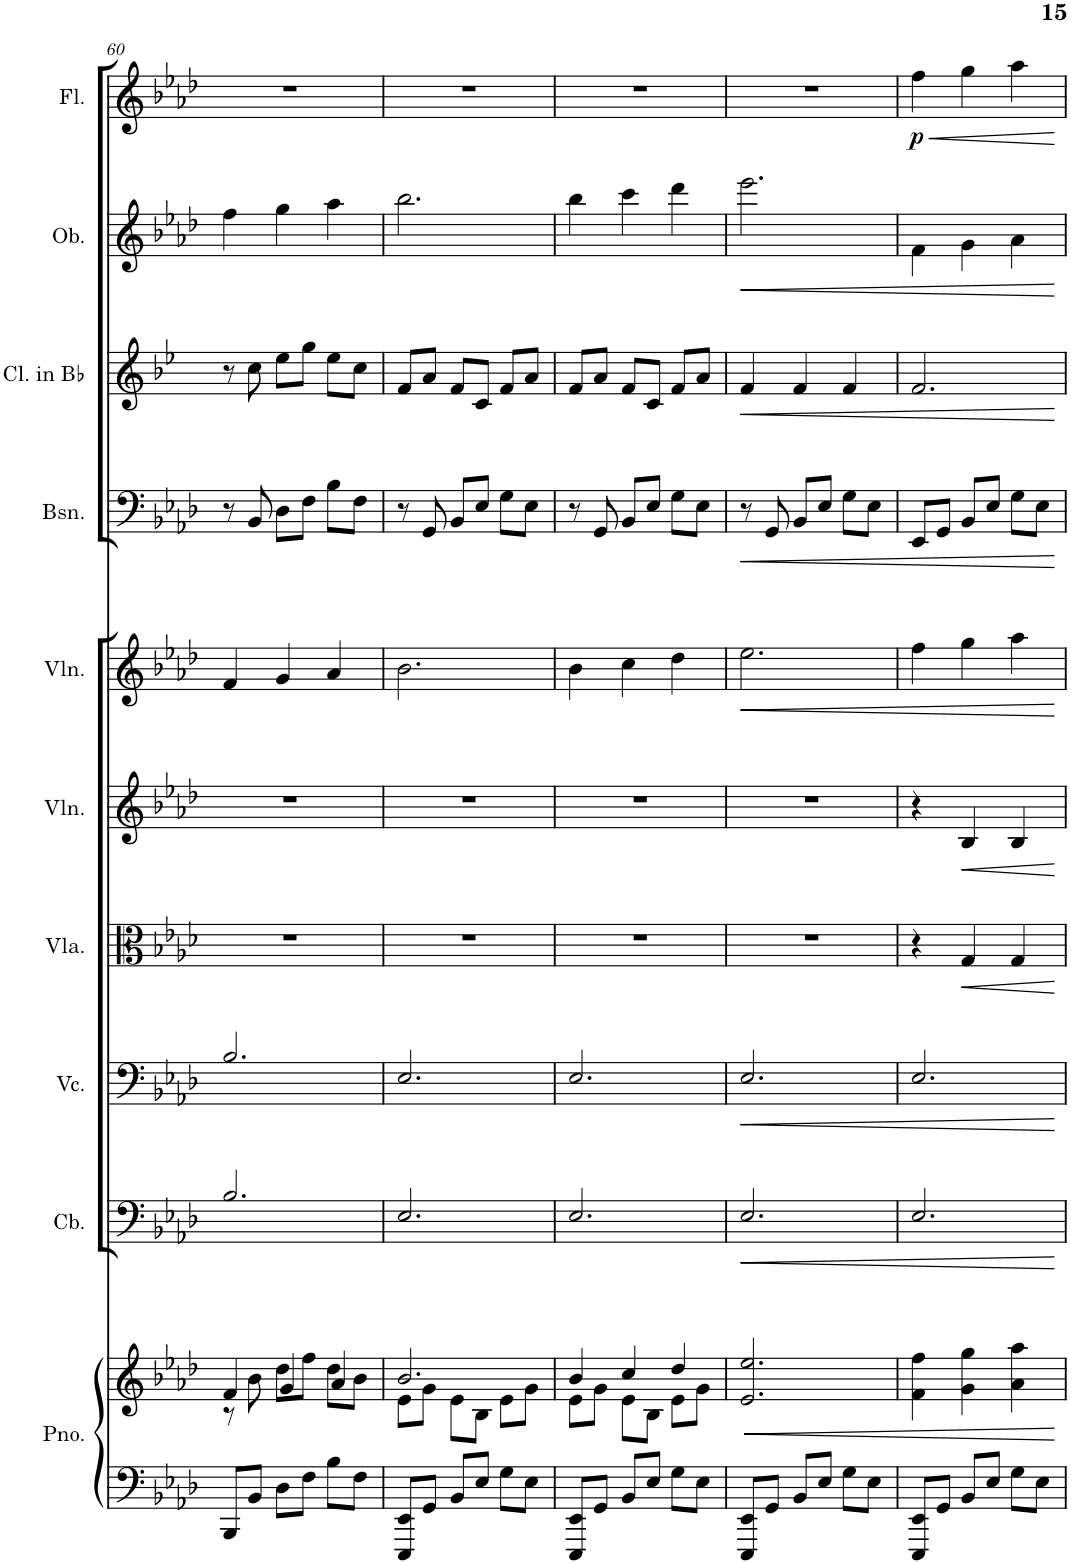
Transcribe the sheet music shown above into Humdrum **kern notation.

**kern	**kern	**dynam	**kern	**dynam	**kern	**dynam	**kern	**dynam	**kern	**dynam	**kern	**dynam	**kern	**dynam	**kern	**dynam	**kern	**dynam	**kern	**dynam
*part10	*part10	*part10	*part9	*part9	*part8	*part8	*part7	*part7	*part6	*part6	*part5	*part5	*part4	*part4	*part3	*part3	*part2	*part2	*part1	*part1
*staff11	*staff10	*staff10/11	*staff9	*staff9	*staff8	*staff8	*staff7	*staff7	*staff6	*staff6	*staff5	*staff5	*staff4	*staff4	*staff3	*staff3	*staff2	*staff2	*staff1	*staff1
*I"Piano	*	*	*I"Contrabbasso	*	*I"Violoncello	*	*I"Viola	*	*I"Violino II	*	*I"Violino I	*	*I"Fagotto	*	*I"Clarinetto	*	*I"Oboe	*	*I"Flauto	*
*I'Pno.	*	*	*I'Cb.	*	*I'Vc.	*	*I'Vla.	*	*I'Vln.	*	*I'Vln.	*	*	*	*	*	*I'Ob.	*	*I'Fl.	*
!!LO:PB:g=z
*clefF4	*clefG2	*	*clefF4	*	*clefF4	*	*clefC3	*	*clefG2	*	*clefG2	*	*clefF4	*	*clefG2	*	*clefG2	*	*clefG2	*
*	*	*	*Trd7c12	*	*	*	*	*	*	*	*	*	*	*	*Trd1c2	*	*	*	*	*
*k[b-e-a-d-]	*k[b-e-a-d-]	*	*k[b-e-a-d-]	*	*k[b-e-a-d-]	*	*k[b-e-a-d-]	*	*k[b-e-a-d-]	*	*k[b-e-a-d-]	*	*k[b-e-a-d-]	*	*k[b-e-]	*	*k[b-e-a-d-]	*	*k[b-e-a-d-]	*
*M3/4	*M3/4	*	*M3/4	*	*M3/4	*	*M3/4	*	*M3/4	*	*M3/4	*	*M3/4	*	*M3/4	*	*M3/4	*	*M3/4	*
=60	=60	=60	=60	=60	=60	=60	=60	=60	=60	=60	=60	=60	=60	=60	=60	=60	=60	=60	=60	=60
*	*^	*	*	*	*	*	*	*	*	*	*	*	*	*	*	*	*	*	*	*
8BBB-^/L	4f^^/	8r	.	2.B-/	.	2.B-/	.	2.r	.	2.r	.	4f/	.	8r	.	8r	.	4ff\	.	2.r	.
8BB-/J	.	8b-\	.	.	.	.	.	.	.	.	.	.	.	8BB-/	.	8cc\	.	.	.	.	.
8D-\L	4g^^/	8dd-\L	.	.	.	.	.	.	.	.	.	4g/	.	8D-\L	.	8ee-\L	.	4gg\	.	.	.
8F\J	.	8ff\J	.	.	.	.	.	.	.	.	.	.	.	8F\J	.	8gg\J	.	.	.	.	.
8B-\L	4a-^^/	8dd-\L	.	.	.	.	.	.	.	.	.	4a-/	.	8B-\L	.	8ee-\L	.	4aa-\	.	.	.
8F\J	.	8b-\J	.	.	.	.	.	.	.	.	.	.	.	8F\J	.	8cc\J	.	.	.	.	.
=61	=61	=61	=61	=61	=61	=61	=61	=61	=61	=61	=61	=61	=61	=61	=61	=61	=61	=61	=61	=61	=61
8EEE-/^ 8EE-/^L	2.b-^^/	8e-\L	.	2.E-/	.	2.E-/	.	2.r	.	2.r	.	2.b-\	.	8r	.	8f/L	.	2.bb-\	.	2.r	.
8GG/J	.	8g\J	.	.	.	.	.	.	.	.	.	.	.	8GG/	.	8a/J	.	.	.	.	.
8BB-/L	.	8e-\L	.	.	.	.	.	.	.	.	.	.	.	8BB-/L	.	8f/L	.	.	.	.	.
8E-/J	.	8B-\J	.	.	.	.	.	.	.	.	.	.	.	8E-/J	.	8c/J	.	.	.	.	.
8G\L	.	8e-\L	.	.	.	.	.	.	.	.	.	.	.	8G\L	.	8f/L	.	.	.	.	.
8E-\J	.	8g\J	.	.	.	.	.	.	.	.	.	.	.	8E-\J	.	8a/J	.	.	.	.	.
=62	=62	=62	=62	=62	=62	=62	=62	=62	=62	=62	=62	=62	=62	=62	=62	=62	=62	=62	=62	=62	=62
8EEE-/^ 8EE-/^L	4b-^^/	8e-\L	.	2.E-/	.	2.E-/	.	2.r	.	2.r	.	4b-\	.	8r	.	8f/L	.	4bb-\	.	2.r	.
8GG/J	.	8g\J	.	.	.	.	.	.	.	.	.	.	.	8GG/	.	8a/J	.	.	.	.	.
8BB-/L	4cc^^/	8e-\L	.	.	.	.	.	.	.	.	.	4cc\	.	8BB-/L	.	8f/L	.	4ccc\	.	.	.
8E-/J	.	8B-\J	.	.	.	.	.	.	.	.	.	.	.	8E-/J	.	8c/J	.	.	.	.	.
8G\L	4dd-^^/	8e-\L	.	.	.	.	.	.	.	.	.	4dd-\	.	8G\L	.	8f/L	.	4ddd-\	.	.	.
8E-\J	.	8g\J	.	.	.	.	.	.	.	.	.	.	.	8E-\J	.	8a/J	.	.	.	.	.
=63	=63	=63	=63	=63	=63	=63	=63	=63	=63	=63	=63	=63	=63	=63	=63	=63	=63	=63	=63	=63	=63
!	!	!	!LO:HP:b	!	!LO:HP:b	!	!LO:HP:b	!	!	!	!	!	!LO:HP:b	!	!LO:HP:b	!	!LO:HP:b	!	!LO:HP:b	!	!
*	*v	*v	*	*	*	*	*	*	*	*	*	*	*	*	*	*	*	*	*	*	*
8EEE-/^ 8EE-/^L	2.e-/^^ 2.ee-/^^	<	2.E-/	<	2.E-/	<	2.r	.	2.r	.	2.ee-\	<	8r	<	4f/	<	2.eee-\	<	2.r	.
8GG/J	.	.	.	.	.	.	.	.	.	.	.	.	8GG/	.	.	.	.	.	.	.
8BB-/L	.	.	.	.	.	.	.	.	.	.	.	.	8BB-/L	.	4f/	.	.	.	.	.
8E-/J	.	.	.	.	.	.	.	.	.	.	.	.	8E-/J	.	.	.	.	.	.	.
8G\L	.	.	.	.	.	.	.	.	.	.	.	.	8G\L	.	4f/	.	.	.	.	.
8E-\J	.	.	.	.	.	.	.	.	.	.	.	.	8E-\J	.	.	.	.	.	.	.
=64	=64	=64	=64	=64	=64	=64	=64	=64	=64	=64	=64	=64	=64	=64	=64	=64	=64	=64	=64	=64
!	!	!	!	!	!	!	!	!	!	!	!	!	!	!	!	!	!	!	!	!LO:HP:b
!	!	!	!	!	!	!	!	!	!	!	!	!	!	!	!	!	!	!	!	!LO:DY:n=1:b
8EEE-/^ 8EE-/^L	4f\^^ 4ff\^^	.	2.E-/	.	2.E-/	.	4r	.	4r	.	4ff\	.	8EE-/L	.	2.f/	.	4f\	.	4ff\	< p
8GG/J	.	.	.	.	.	.	.	.	.	.	.	.	8GG/J	.	.	.	.	.	.	.
!	!	!	!	!	!	!	!	!LO:HP:b	!	!LO:HP:b	!	!	!	!	!	!	!	!	!	!
8BB-/L	4g\^^ 4gg\^^	.	.	.	.	.	4G'/	<	4B-'/	<	4gg\	.	8BB-/L	.	.	.	4g\	.	4gg\	.
8E-/J	.	.	.	.	.	.	.	.	.	.	.	.	8E-/J	.	.	.	.	.	.	.
8G\L	4a-\^^ 4aa-\^^	.	.	.	.	.	4G'/	.	4B-'/	.	4aa-\	.	8G\L	.	.	.	4a-\	.	4aa-\	.
8E-\J	.	.	.	.	.	.	.	.	.	.	.	.	8E-\J	.	.	.	.	.	.	.
.	.	[	.	[	.	[	.	[	.	[	.	[	.	[	.	[	.	[	.	[
=	=	=	=	=	=	=	=	=	=	=	=	=	=	=	=	=	=	=	=	=
*-	*-	*-	*-	*-	*-	*-	*-	*-	*-	*-	*-	*-	*-	*-	*-	*-	*-	*-	*-	*-
